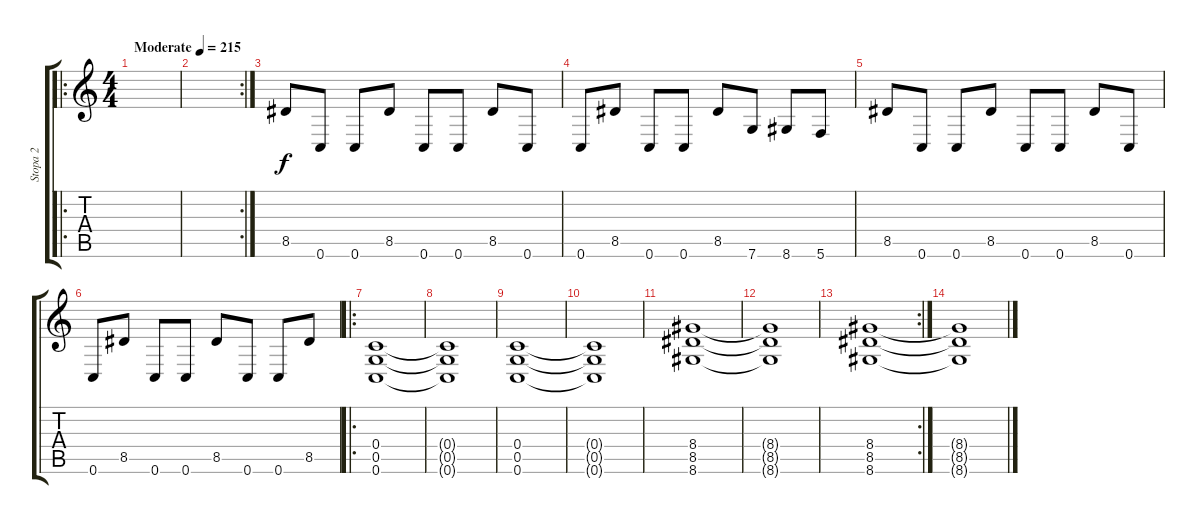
\track ("Stopa 2" "Stopa 2") {instrument overdrivenguitar}
\staff {score tabs}
\tuning (D4 A3 F3 C3 G2 C2) {hide}
\ro
\ts (4 4)
\tempo (215 "Moderate")
\clef g2
\ks c
|
\rc 2
|
8.5.8 0.6.8 0.6.8 8.5.8 0.6.8 0.6.8 8.5.8 0.6.8 |
0.6.8 8.5.8 0.6.8 0.6.8 8.5.8 7.6.8 8.6.8 5.6.8 |
8.5.8 0.6.8 0.6.8 8.5.8 0.6.8 0.6.8 8.5.8 0.6.8 |
0.6.8 8.5.8 0.6.8 0.6.8 8.5.8 0.6.8 0.6.8 8.5.8 |
\ro
(0.4 0.5 0.6).1 |
(0.4{t} 0.5{t} 0.6{t}).1 |
(0.4 0.5 0.6).1 |
(0.4{t} 0.5{t} 0.6{t}).1 |
(8.4 8.5 8.6).1 |
(8.4{t} 8.5{t} 8.6{t}).1 |
\rc 2
(8.4 8.5 8.6).1 |
(8.4{t} 8.5{t} 8.6{t}).1
